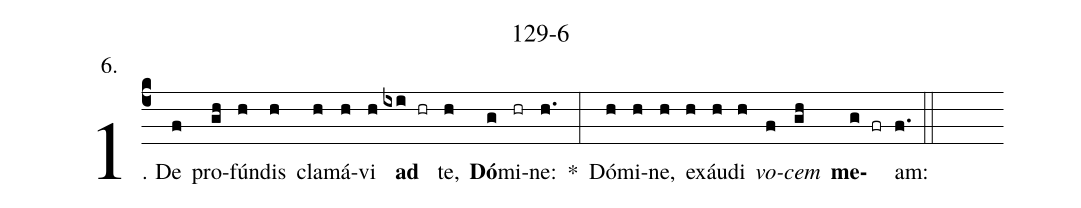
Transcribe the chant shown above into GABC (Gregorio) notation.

name: 129-6;
annotation: 6.;
%%
(c4)1. De(f) pro(gh)fún(h)dis(h) cla(h)má(h)vi(h) <b>ad</b>(ixi hr) te,(h) <b>Dó</b>(g)mi(hr)ne:(h.) *(:) Dó(h)mi(h)ne,(h) ex(h)áu(h)di(h) <i>vo</i>(f)<i>cem</i>(gh) <b>me</b>(g fr)am:(f.) (::)
